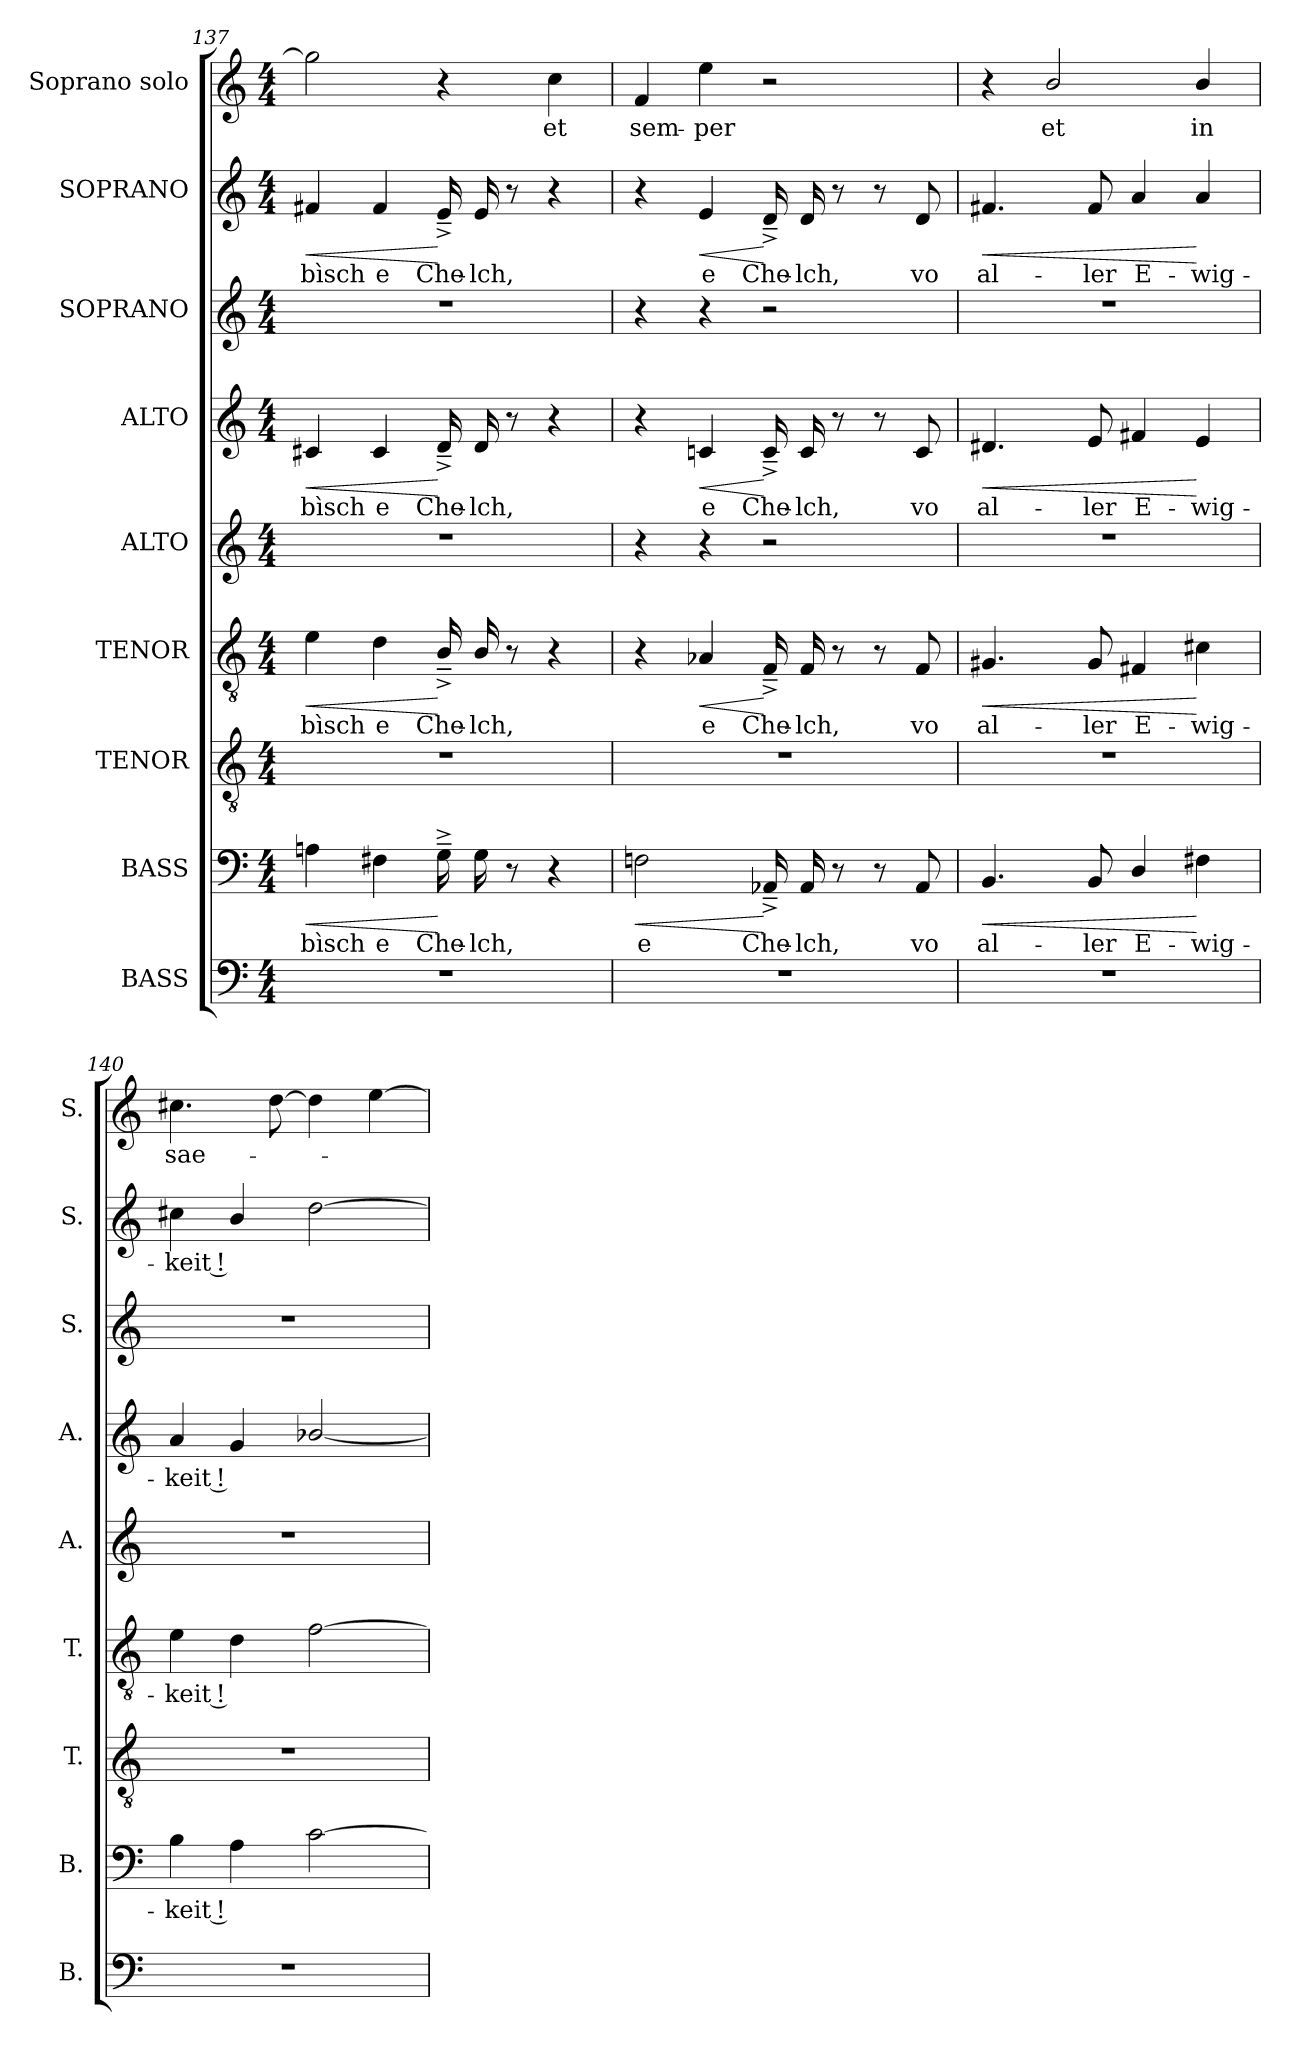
**kern	**kern	**text	**dynam	**kern	**kern	**text	**dynam	**kern	**kern	**text	**dynam	**kern	**kern	**text	**dynam	**kern	**text
*part9	*part8	*part8	*part8	*part7	*part6	*part6	*part6	*part5	*part4	*part4	*part4	*part3	*part2	*part2	*part2	*part1	*part1
*staff9	*staff8	*staff8	*staff8	*staff7	*staff6	*staff6	*staff6	*staff5	*staff4	*staff4	*staff4	*staff3	*staff2	*staff2	*staff2	*staff1	*staff1
*I"BASS	*I"BASS	*	*	*I"TENOR	*I"TENOR	*	*	*I"ALTO	*I"ALTO	*	*	*I"SOPRANO	*I"SOPRANO	*	*	*I"Soprano solo	*
*I'B.	*I'B.	*	*	*I'T.	*I'T.	*	*	*I'A.	*I'A.	*	*	*I'S.	*I'S.	*	*	*I'S.	*
*clefF4	*clefF4	*	*	*clefGv2	*clefGv2	*	*	*clefG2	*clefG2	*	*	*clefG2	*clefG2	*	*	*clefG2	*
*	*	*	*	*ITrd7c12	*ITrd7c12	*	*	*	*	*	*	*	*	*	*	*	*
*k[]	*k[]	*	*	*k[]	*k[]	*	*	*k[]	*k[]	*	*	*k[]	*k[]	*	*	*k[]	*
*M4/4	*M4/4	*	*	*M4/4	*M4/4	*	*	*M4/4	*M4/4	*	*	*M4/4	*M4/4	*	*	*M4/4	*
=137	=137	=137	=137	=137	=137	=137	=137	=137	=137	=137	=137	=137	=137	=137	=137	=137	=137
!	!	!LO:LY:b:color=#000000	!LO:HP:b	!	!	!	!	!	!	!	!	!	!	!	!	!	!
!	!	!	!	!	!	!LO:LY:b:color=#000000	!LO:HP:b	!	!	!	!	!	!	!	!	!	!
!	!	!	!	!	!	!	!	!	!	!LO:LY:b:color=#000000	!LO:HP:b	!	!	!	!	!	!
!	!	!	!	!	!	!	!	!	!	!	!	!	!	!LO:LY:b:color=#000000	!LO:HP:b	!	!
1r	4Ani\	bìsch	<	1r	4Ei\	bìsch	<	1r	4c#Xi/	bìsch	<	1r	4f#Xi/	bìsch	<	2ggi\]	.
!	!	!LO:LY:b:color=#000000	!	!	!	!	!	!	!	!	!	!	!	!	!	!	!
!	!	!	!	!	!	!LO:LY:b:color=#000000	!	!	!	!	!	!	!	!	!	!	!
!	!	!	!	!	!	!	!	!	!	!LO:LY:b:color=#000000	!	!	!	!	!	!	!
!	!	!	!	!	!	!	!	!	!	!	!	!	!	!LO:LY:b:color=#000000	!	!	!
.	4F#Xi\	e	.	.	4Di\	e	.	.	4c#i/	e	.	.	4f#i/	e	.	.	.
!	!	!LO:LY:b:color=#000000	!	!	!	!	!	!	!	!	!	!	!	!	!	!	!
!	!	!	!	!	!	!LO:LY:b:color=#000000	!	!	!	!	!	!	!	!	!	!	!
!	!	!	!	!	!	!	!	!	!	!LO:LY:b:color=#000000	!	!	!	!	!	!	!
!	!	!	!	!	!	!	!	!	!	!	!	!	!	!LO:LY:b:color=#000000	!	!	!
.	16G~^i\	Che-	[	.	16BB~^i/	Che-	[	.	16d~^i/	Che-	[	.	16e~^i/	Che-	[	4r	.
!	!	!LO:LY:b:color=#000000	!	!	!	!	!	!	!	!	!	!	!	!	!	!	!
!	!	!	!	!	!	!LO:LY:b:color=#000000	!	!	!	!	!	!	!	!	!	!	!
!	!	!	!	!	!	!	!	!	!	!LO:LY:b:color=#000000	!	!	!	!	!	!	!
!	!	!	!	!	!	!	!	!	!	!	!	!	!	!LO:LY:b:color=#000000	!	!	!
.	16Gi\	-lch,	.	.	16BBi/	-lch,	.	.	16di/	-lch,	.	.	16ei/	-lch,	.	.	.
.	8r	.	.	.	8r	.	.	.	8r	.	.	.	8r	.	.	.	.
!	!	!	!	!	!	!	!	!	!	!	!	!	!	!	!	!	!LO:LY:b:color=#000000
.	4r	.	.	.	4r	.	.	.	4r	.	.	.	4r	.	.	4cci\	et
=138	=138	=138	=138	=138	=138	=138	=138	=138	=138	=138	=138	=138	=138	=138	=138	=138	=138
!	!	!LO:LY:b:color=#000000	!LO:HP:b	!	!	!	!	!	!	!	!	!	!	!	!	!	!
!	!	!	!	!	!	!	!	!	!	!	!	!	!	!	!	!	!LO:LY:b:color=#000000
1r	2Fni\	e	<	1r	4r	.	.	4r	4r	.	.	4r	4r	.	.	4fi/	sem-
!	!	!	!	!	!	!LO:LY:b:color=#000000	!LO:HP:b	!	!	!	!	!	!	!	!	!	!
!	!	!	!	!	!	!	!	!	!	!LO:LY:b:color=#000000	!LO:HP:b	!	!	!	!	!	!
!	!	!	!	!	!	!	!	!	!	!	!	!	!	!LO:LY:b:color=#000000	!LO:HP:b	!	!
!	!	!	!	!	!	!	!	!	!	!	!	!	!	!	!	!	!LO:LY:b:color=#000000
.	.	.	.	.	4AA-Xi/	e	<	4r	4cni/	e	<	4r	4ei/	e	<	4eei\	-per
!	!	!LO:LY:b:color=#000000	!	!	!	!	!	!	!	!	!	!	!	!	!	!	!
!	!	!	!	!	!	!LO:LY:b:color=#000000	!	!	!	!	!	!	!	!	!	!	!
!	!	!	!	!	!	!	!	!	!	!LO:LY:b:color=#000000	!	!	!	!	!	!	!
!	!	!	!	!	!	!	!	!	!	!	!	!	!	!LO:LY:b:color=#000000	!	!	!
.	16AA-X~^i/	Che-	[	.	16FF~^i/	Che-	[	2r	16c~^i/	Che-	[	2r	16d~^i/	Che-	[	2r	.
!	!	!LO:LY:b:color=#000000	!	!	!	!	!	!	!	!	!	!	!	!	!	!	!
!	!	!	!	!	!	!LO:LY:b:color=#000000	!	!	!	!	!	!	!	!	!	!	!
!	!	!	!	!	!	!	!	!	!	!LO:LY:b:color=#000000	!	!	!	!	!	!	!
!	!	!	!	!	!	!	!	!	!	!	!	!	!	!LO:LY:b:color=#000000	!	!	!
.	16AA-i/	-lch,	.	.	16FFi/	-lch,	.	.	16ci/	-lch,	.	.	16di/	-lch,	.	.	.
.	8r	.	.	.	8r	.	.	.	8r	.	.	.	8r	.	.	.	.
.	8r	.	.	.	8r	.	.	.	8r	.	.	.	8r	.	.	.	.
!	!	!LO:LY:b:color=#000000	!	!	!	!	!	!	!	!	!	!	!	!	!	!	!
!	!	!	!	!	!	!LO:LY:b:color=#000000	!	!	!	!	!	!	!	!	!	!	!
!	!	!	!	!	!	!	!	!	!	!LO:LY:b:color=#000000	!	!	!	!	!	!	!
!	!	!	!	!	!	!	!	!	!	!	!	!	!	!LO:LY:b:color=#000000	!	!	!
.	8AA-i/	vo	.	.	8FFi/	vo	.	.	8ci/	vo	.	.	8di/	vo	.	.	.
=139	=139	=139	=139	=139	=139	=139	=139	=139	=139	=139	=139	=139	=139	=139	=139	=139	=139
!	!	!LO:LY:b:color=#000000	!LO:HP:b	!	!	!	!	!	!	!	!	!	!	!	!	!	!
!	!	!	!	!	!	!LO:LY:b:color=#000000	!LO:HP:b	!	!	!	!	!	!	!	!	!	!
!	!	!	!	!	!	!	!	!	!	!LO:LY:b:color=#000000	!LO:HP:b	!	!	!	!	!	!
!	!	!	!	!	!	!	!	!	!	!	!	!	!	!LO:LY:b:color=#000000	!LO:HP:b	!	!
1r	4.BBi/	al-	<	1r	4.GG#Xi/	al-	<	1r	4.d#Xi/	al-	<	1r	4.f#Xi/	al-	<	4r	.
!	!	!	!	!	!	!	!	!	!	!	!	!	!	!	!	!	!LO:LY:b:color=#000000
.	.	.	.	.	.	.	.	.	.	.	.	.	.	.	.	2bi/	et
!	!	!LO:LY:b:color=#000000	!	!	!	!	!	!	!	!	!	!	!	!	!	!	!
!	!	!	!	!	!	!LO:LY:b:color=#000000	!	!	!	!	!	!	!	!	!	!	!
!	!	!	!	!	!	!	!	!	!	!LO:LY:b:color=#000000	!	!	!	!	!	!	!
!	!	!	!	!	!	!	!	!	!	!	!	!	!	!LO:LY:b:color=#000000	!	!	!
.	8BBi/	-ler	.	.	8GG#i/	-ler	.	.	8ei/	-ler	.	.	8f#i/	-ler	.	.	.
!	!	!LO:LY:b:color=#000000	!	!	!	!	!	!	!	!	!	!	!	!	!	!	!
!	!	!	!	!	!	!LO:LY:b:color=#000000	!	!	!	!	!	!	!	!	!	!	!
!	!	!	!	!	!	!	!	!	!	!LO:LY:b:color=#000000	!	!	!	!	!	!	!
!	!	!	!	!	!	!	!	!	!	!	!	!	!	!LO:LY:b:color=#000000	!	!	!
.	4Di/	E-	.	.	4FF#Xi/	E-	.	.	4f#Xi/	E-	.	.	4ai/	E-	.	.	.
!	!	!LO:LY:b:color=#000000	!	!	!	!	!	!	!	!	!	!	!	!	!	!	!
!	!	!	!	!	!	!LO:LY:b:color=#000000	!	!	!	!	!	!	!	!	!	!	!
!	!	!	!	!	!	!	!	!	!	!LO:LY:b:color=#000000	!	!	!	!	!	!	!
!	!	!	!	!	!	!	!	!	!	!	!	!	!	!LO:LY:b:color=#000000	!	!	!
!	!	!	!	!	!	!	!	!	!	!	!	!	!	!	!	!	!LO:LY:b:color=#000000
.	4F#Xi\	-wig-	[	.	4C#Xi\	-wig-	[	.	4ei/	-wig-	[	.	4ai/	-wig-	[	4bi/	in
=140	=140	=140	=140	=140	=140	=140	=140	=140	=140	=140	=140	=140	=140	=140	=140	=140	=140
!	!	!LO:LY:b:color=#000000	!	!	!	!	!	!	!	!	!	!	!	!	!	!	!
!	!	!	!	!	!	!LO:LY:b:color=#000000	!	!	!	!	!	!	!	!	!	!	!
!	!	!	!	!	!	!	!	!	!	!LO:LY:b:color=#000000	!	!	!	!	!	!	!
!	!	!	!	!	!	!	!	!	!	!	!	!	!	!LO:LY:b:color=#000000	!	!	!
!	!	!	!	!	!	!	!	!	!	!	!	!	!	!	!	!	!LO:LY:b:color=#000000
1r	4Bi\	-keit !	.	1r	4Ei\	-keit !	.	1r	4ai/	-keit !	.	1r	4cc#Xi\	-keit !	.	4.cc#Xi\	sae-
.	4Ai\	.	.	.	4Di\	.	.	.	4gi/	.	.	.	4bi/	.	.	.	.
.	.	.	.	.	.	.	.	.	.	.	.	.	.	.	.	[>8ddi\	.
.	[>2ci\	.	.	.	[>2Fi\	.	.	.	[<2b-Xi/	.	.	.	[>2ddi\	.	.	4ddi\]	.
.	.	.	.	.	.	.	.	.	.	.	.	.	.	.	.	[>4eei\	.
=	=	=	=	=	=	=	=	=	=	=	=	=	=	=	=	=	=
*-	*-	*-	*-	*-	*-	*-	*-	*-	*-	*-	*-	*-	*-	*-	*-	*-	*-
